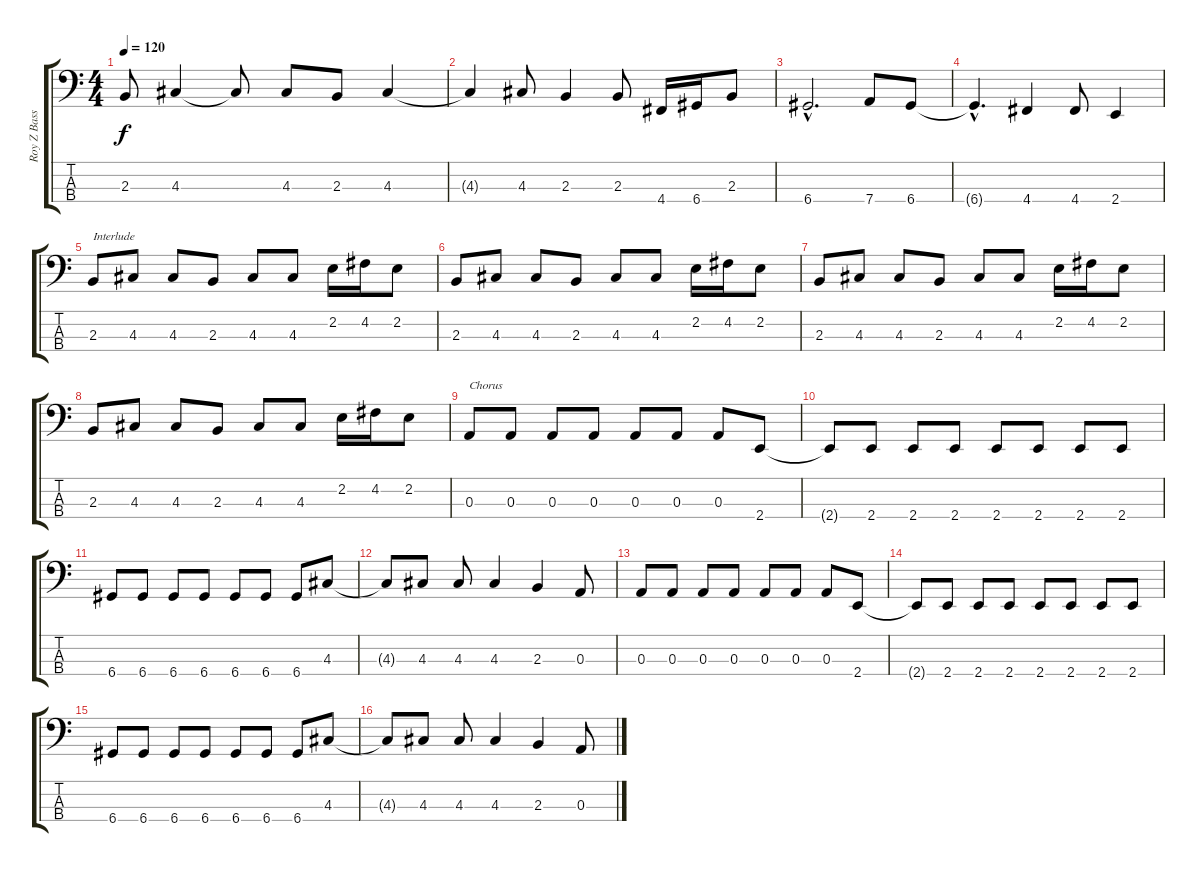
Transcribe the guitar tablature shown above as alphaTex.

\track ("Roy Z Bass" "Roy Z Bass") {instrument electricbasspick}
\staff {score tabs}
\tuning (G2 D2 A1 D1) {hide}
\ts (4 4)
\tempo 120
\clef f4
\ks c
2.3.8{dy f} 4.3.4 4.3{t}.8 4.3.8 2.3.8 4.3.4 |
4.3{t}.4 4.3.8 2.3.4 2.3.8 4.4.16 6.4.16 2.3.8 |
6.4{hac}.2{d} 7.4.8 6.4.8 |
6.4{hac t}.4{d} 4.4.4 4.4.8 2.4.4 |
2.3.8{txt "Interlude"} 4.3.8 4.3.8 2.3.8 4.3.8 4.3.8 2.2.16 4.2.16 2.2.8 |
2.3.8 4.3.8 4.3.8 2.3.8 4.3.8 4.3.8 2.2.16 4.2.16 2.2.8 |
2.3.8 4.3.8 4.3.8 2.3.8 4.3.8 4.3.8 2.2.16 4.2.16 2.2.8 |
2.3.8 4.3.8 4.3.8 2.3.8 4.3.8 4.3.8 2.2.16 4.2.16 2.2.8 |
0.3.8{txt "Chorus"} 0.3.8 0.3.8 0.3.8 0.3.8 0.3.8 0.3.8 2.4.8 |
2.4{t}.8 2.4.8 2.4.8 2.4.8 2.4.8 2.4.8 2.4.8 2.4.8 |
6.4.8 6.4.8 6.4.8 6.4.8 6.4.8 6.4.8 6.4.8 4.3.8 |
4.3{t}.8 4.3.8 4.3.8 4.3.4 2.3.4 0.3.8 |
0.3.8 0.3.8 0.3.8 0.3.8 0.3.8 0.3.8 0.3.8 2.4.8 |
2.4{t}.8 2.4.8 2.4.8 2.4.8 2.4.8 2.4.8 2.4.8 2.4.8 |
6.4.8 6.4.8 6.4.8 6.4.8 6.4.8 6.4.8 6.4.8 4.3.8 |
4.3{t}.8 4.3.8 4.3.8 4.3.4 2.3.4 0.3.8
